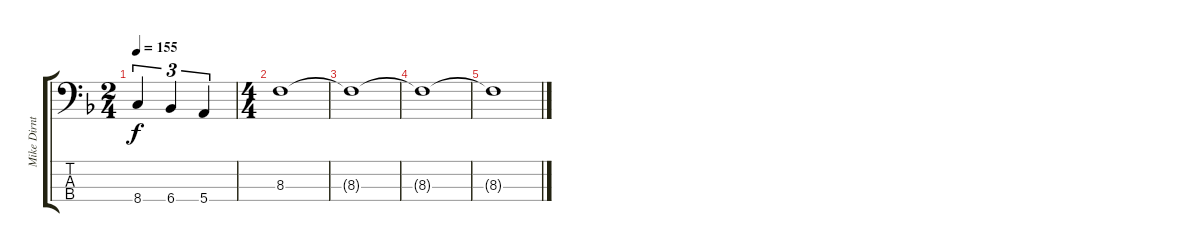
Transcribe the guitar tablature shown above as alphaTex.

\track ("Mike Dirnt (Bass)" "Mike Dirnt") {instrument electricbassfinger}
\staff {score tabs}
\tuning (G2 D2 A1 E1) {hide}
\ts (2 4)
\tempo 155
\clef f4
\ks f
8.4.4{tu (3 2) dy f} 6.4.4{tu (3 2)} 5.4.4{tu (3 2)} |
\ts (4 4)
8.3.1 |
8.3{t}.1 |
8.3{t}.1 |
8.3{t}.1
